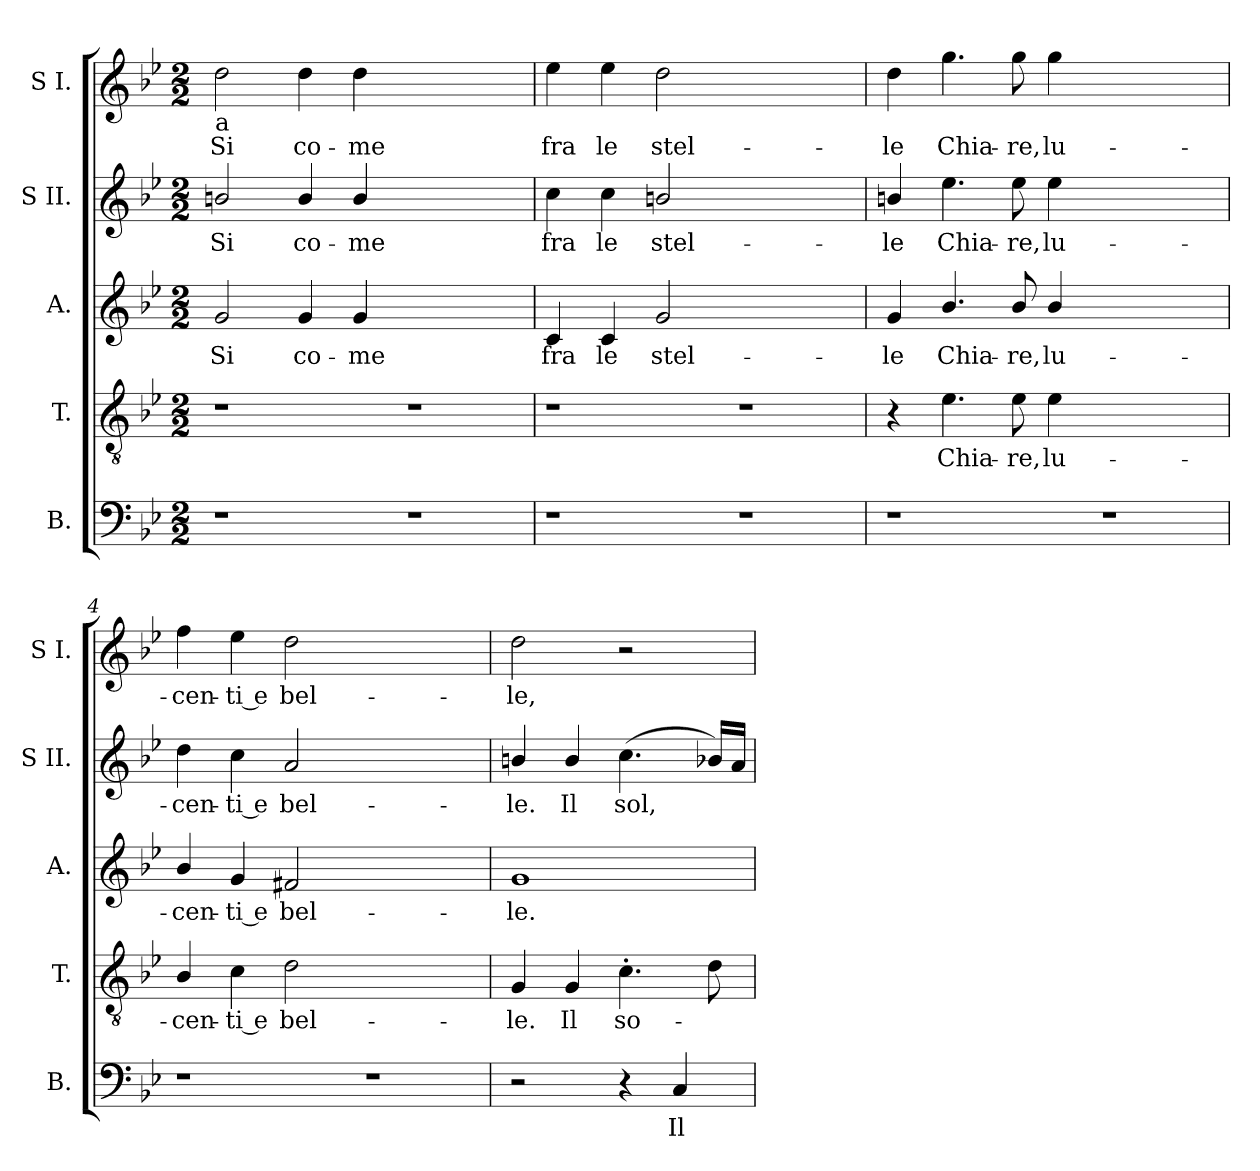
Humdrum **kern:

**kern	**text	**kern	**text	**kern	**text	**kern	**text	**kern	**text
*part5	*part5	*part4	*part4	*part3	*part3	*part2	*part2	*part1	*part1
*staff5	*staff5	*staff4	*staff4	*staff3	*staff3	*staff2	*staff2	*staff1	*staff1
*I"B.	*	*I"T.	*	*I"A.	*	*I"S II.	*	*I"S I.	*
*I'B.	*	*I'T.	*	*I'A.	*	*I'S II.	*	*I'S I.	*
!!LO:PB:g=z
*clefF4	*	*clefGv2	*	*clefG2	*	*clefG2	*	*clefG2	*
*	*	*ITrd7c12	*	*	*	*	*	*	*
*k[b-e-]	*	*k[b-e-]	*	*k[b-e-]	*	*k[b-e-]	*	*k[b-e-]	*
*B-:	*	*B-:	*	*B-:	*	*B-:	*	*B-:	*
*M2/2	*	*M2/2	*	*M2/2	*	*M2/2	*	*M2/2	*
=1	=1	=1	=1	=1	=1	=1	=1	=1	=1
!	!	!	!	!	!LO:LY:b:color=#000000	!	!	!	!
!	!	!	!	!	!	!	!LO:LY:b:color=#000000	!	!
!	!	!	!	!	!	!	!	!LO:TX:b:t=a	!
!	!	!	!	!	!	!	!	!	!LO:LY:b:color=#000000
1r	.	1r	.	2gi/	Si	2bni/	Si	2ddi\	Si
!	!	!	!	!	!LO:LY:b:color=#000000	!	!	!	!
!	!	!	!	!	!	!	!LO:LY:b:color=#000000	!	!
!	!	!	!	!	!	!	!	!	!LO:LY:b:color=#000000
.	.	.	.	4gi/	co-	4bi/	co-	4ddi\	co-
!	!	!	!	!	!LO:LY:b:color=#000000	!	!	!	!
!	!	!	!	!	!	!	!LO:LY:b:color=#000000	!	!
!	!	!	!	!	!	!	!	!	!LO:LY:b:color=#000000
.	.	.	.	4gi/	me	4bi/	me	4ddi\	me
1r	.	1r	.	1ryy	.	1ryy	.	1ryy	.
=2	=2	=2	=2	=2	=2	=2	=2	=2	=2
!	!	!	!	!	!LO:LY:b:color=#000000	!	!	!	!
!	!	!	!	!	!	!	!LO:LY:b:color=#000000	!	!
!	!	!	!	!	!	!	!	!	!LO:LY:b:color=#000000
1r	.	1r	.	4ci/	fra	4cci\	fra	4ee-i\	fra
!	!	!	!	!	!LO:LY:b:color=#000000	!	!	!	!
!	!	!	!	!	!	!	!LO:LY:b:color=#000000	!	!
!	!	!	!	!	!	!	!	!	!LO:LY:b:color=#000000
.	.	.	.	4ci/	le	4cci\	le	4ee-i\	le
!	!	!	!	!	!LO:LY:b:color=#000000	!	!	!	!
!	!	!	!	!	!	!	!LO:LY:b:color=#000000	!	!
!	!	!	!	!	!	!	!	!	!LO:LY:b:color=#000000
.	.	.	.	2gi/	stel-	2bni/	stel-	2ddi\	stel-
1r	.	1r	.	1ryy	.	1ryy	.	1ryy	.
=3	=3	=3	=3	=3	=3	=3	=3	=3	=3
!	!	!	!	!	!LO:LY:b:color=#000000	!	!	!	!
!	!	!	!	!	!	!	!LO:LY:b:color=#000000	!	!
!	!	!	!	!	!	!	!	!	!LO:LY:b:color=#000000
1r	.	4r	.	4gi/	le	4bni/	le	4ddi\	le
!	!	!	!LO:LY:b:color=#000000	!	!	!	!	!	!
!	!	!	!	!	!LO:LY:b:color=#000000	!	!	!	!
!	!	!	!	!	!	!	!LO:LY:b:color=#000000	!	!
!	!	!	!	!	!	!	!	!	!LO:LY:b:color=#000000
.	.	4.E-i\	Chia-	4.b-i/	Chia-	4.ee-i\	Chia-	4.ggi\	Chia-
!	!	!	!LO:LY:b:color=#000000	!	!	!	!	!	!
!	!	!	!	!	!LO:LY:b:color=#000000	!	!	!	!
!	!	!	!	!	!	!	!LO:LY:b:color=#000000	!	!
!	!	!	!	!	!	!	!	!	!LO:LY:b:color=#000000
.	.	8E-i\	re,	8b-i/	re,	8ee-i\	re,	8ggi\	re,
!	!	!	!LO:LY:b:color=#000000	!	!	!	!	!	!
!	!	!	!	!	!LO:LY:b:color=#000000	!	!	!	!
!	!	!	!	!	!	!	!LO:LY:b:color=#000000	!	!
!	!	!	!	!	!	!	!	!	!LO:LY:b:color=#000000
.	.	4E-i\	lu-	4b-i/	lu-	4ee-i\	lu-	4ggi\	lu-
1r	.	1ryy	.	1ryy	.	1ryy	.	1ryy	.
=4	=4	=4	=4	=4	=4	=4	=4	=4	=4
!	!	!	!LO:LY:b:color=#000000	!	!	!	!	!	!
!	!	!	!	!	!LO:LY:b:color=#000000	!	!	!	!
!	!	!	!	!	!	!	!LO:LY:b:color=#000000	!	!
!	!	!	!	!	!	!	!	!	!LO:LY:b:color=#000000
1r	.	4BB-i/	cen-	4b-i/	cen-	4ddi\	cen-	4ffi\	cen-
!	!	!	!LO:LY:b:color=#000000	!	!	!	!	!	!
!	!	!	!	!	!LO:LY:b:color=#000000	!	!	!	!
!	!	!	!	!	!	!	!LO:LY:b:color=#000000	!	!
!	!	!	!	!	!	!	!	!	!LO:LY:b:color=#000000
.	.	4Ci\	-ti e	4gi/	-ti e	4cci\	-ti e	4ee-i\	-ti e
!	!	!	!LO:LY:b:color=#000000	!	!	!	!	!	!
!	!	!	!	!	!LO:LY:b:color=#000000	!	!	!	!
!	!	!	!	!	!	!	!LO:LY:b:color=#000000	!	!
!	!	!	!	!	!	!	!	!	!LO:LY:b:color=#000000
.	.	2Di\	bel-	2f#Xi/	bel-	2ai/	bel-	2ddi\	bel-
1r	.	1ryy	.	1ryy	.	1ryy	.	1ryy	.
=5	=5	=5	=5	=5	=5	=5	=5	=5	=5
!	!	!	!LO:LY:b:color=#000000	!	!	!	!	!	!
!	!	!	!	!	!LO:LY:b:color=#000000	!	!	!	!
!	!	!	!	!	!	!	!LO:LY:b:color=#000000	!	!
!	!	!	!	!	!	!	!	!	!LO:LY:b:color=#000000
2r	.	4GGi/	le.	1gi	le.	4bni/	le.	2ddi\	le,
!	!	!	!LO:LY:b:color=#000000	!	!	!	!	!	!
!	!	!	!	!	!	!	!LO:LY:b:color=#000000	!	!
.	.	4GGi/	Il	.	.	4bi/	Il	.	.
!	!	!	!LO:LY:b:color=#000000	!	!	!	!	!	!
!	!	!	!	!	!	!	!LO:LY:b:color=#000000	!	!
4r	.	4.C'i\	so-	.	.	(4.cci\	sol,	2r	.
!	!LO:LY:b:color=#000000	!	!	!	!	!	!	!	!
4Ci/	Il	.	.	.	.	.	.	.	.
.	.	8Di\	.	.	.	16b-Xi/LL)	.	.	.
.	.	.	.	.	.	16ai/JJ	.	.	.
=	=	=	=	=	=	=	=	=	=
*-	*-	*-	*-	*-	*-	*-	*-	*-	*-
